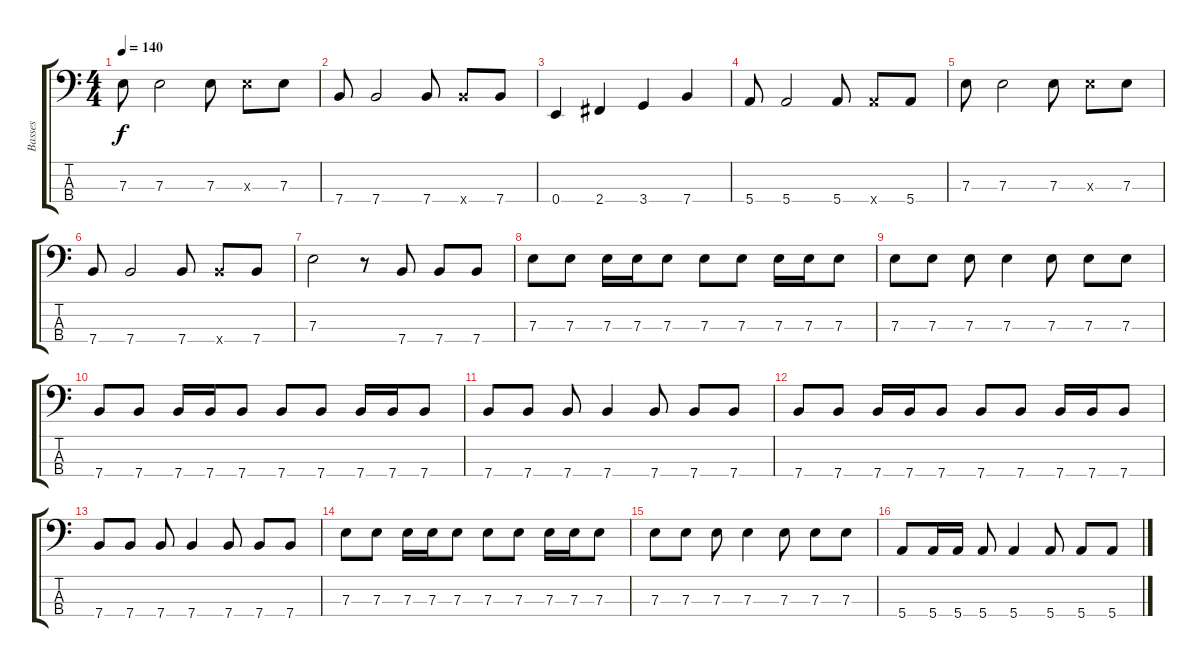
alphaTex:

\track ("Basses" "Basses") {instrument electricbasspick}
\staff {score tabs}
\tuning (G2 D2 A1 E1) {hide}
\ts (4 4)
\tempo 140
\clef f4
\ks c
7.3.8{dy f} 7.3.2 7.3.8 7.3{x}.8 7.3.8 |
7.4.8 7.4.2 7.4.8 7.4{x}.8 7.4.8 |
0.4.4 2.4.4 3.4.4 7.4.4 |
5.4.8 5.4.2 5.4.8 5.4{x}.8 5.4.8 |
7.3.8 7.3.2 7.3.8 7.3{x}.8 7.3.8 |
7.4.8 7.4.2 7.4.8 7.4{x}.8 7.4.8 |
7.3.2 r.8 7.4.8 7.4.8 7.4.8 |
7.3.8 7.3.8 7.3.16 7.3.16 7.3.8 7.3.8 7.3.8 7.3.16 7.3.16 7.3.8 |
7.3.8 7.3.8 7.3.8 7.3.4 7.3.8 7.3.8 7.3.8 |
7.4.8 7.4.8 7.4.16 7.4.16 7.4.8 7.4.8 7.4.8 7.4.16 7.4.16 7.4.8 |
7.4.8 7.4.8 7.4.8 7.4.4 7.4.8 7.4.8 7.4.8 |
7.4.8 7.4.8 7.4.16 7.4.16 7.4.8 7.4.8 7.4.8 7.4.16 7.4.16 7.4.8 |
7.4.8 7.4.8 7.4.8 7.4.4 7.4.8 7.4.8 7.4.8 |
7.3.8 7.3.8 7.3.16 7.3.16 7.3.8 7.3.8 7.3.8 7.3.16 7.3.16 7.3.8 |
7.3.8 7.3.8 7.3.8 7.3.4 7.3.8 7.3.8 7.3.8 |
5.4.8 5.4.16 5.4.16 5.4.8 5.4.4 5.4.8 5.4.8 5.4.8
